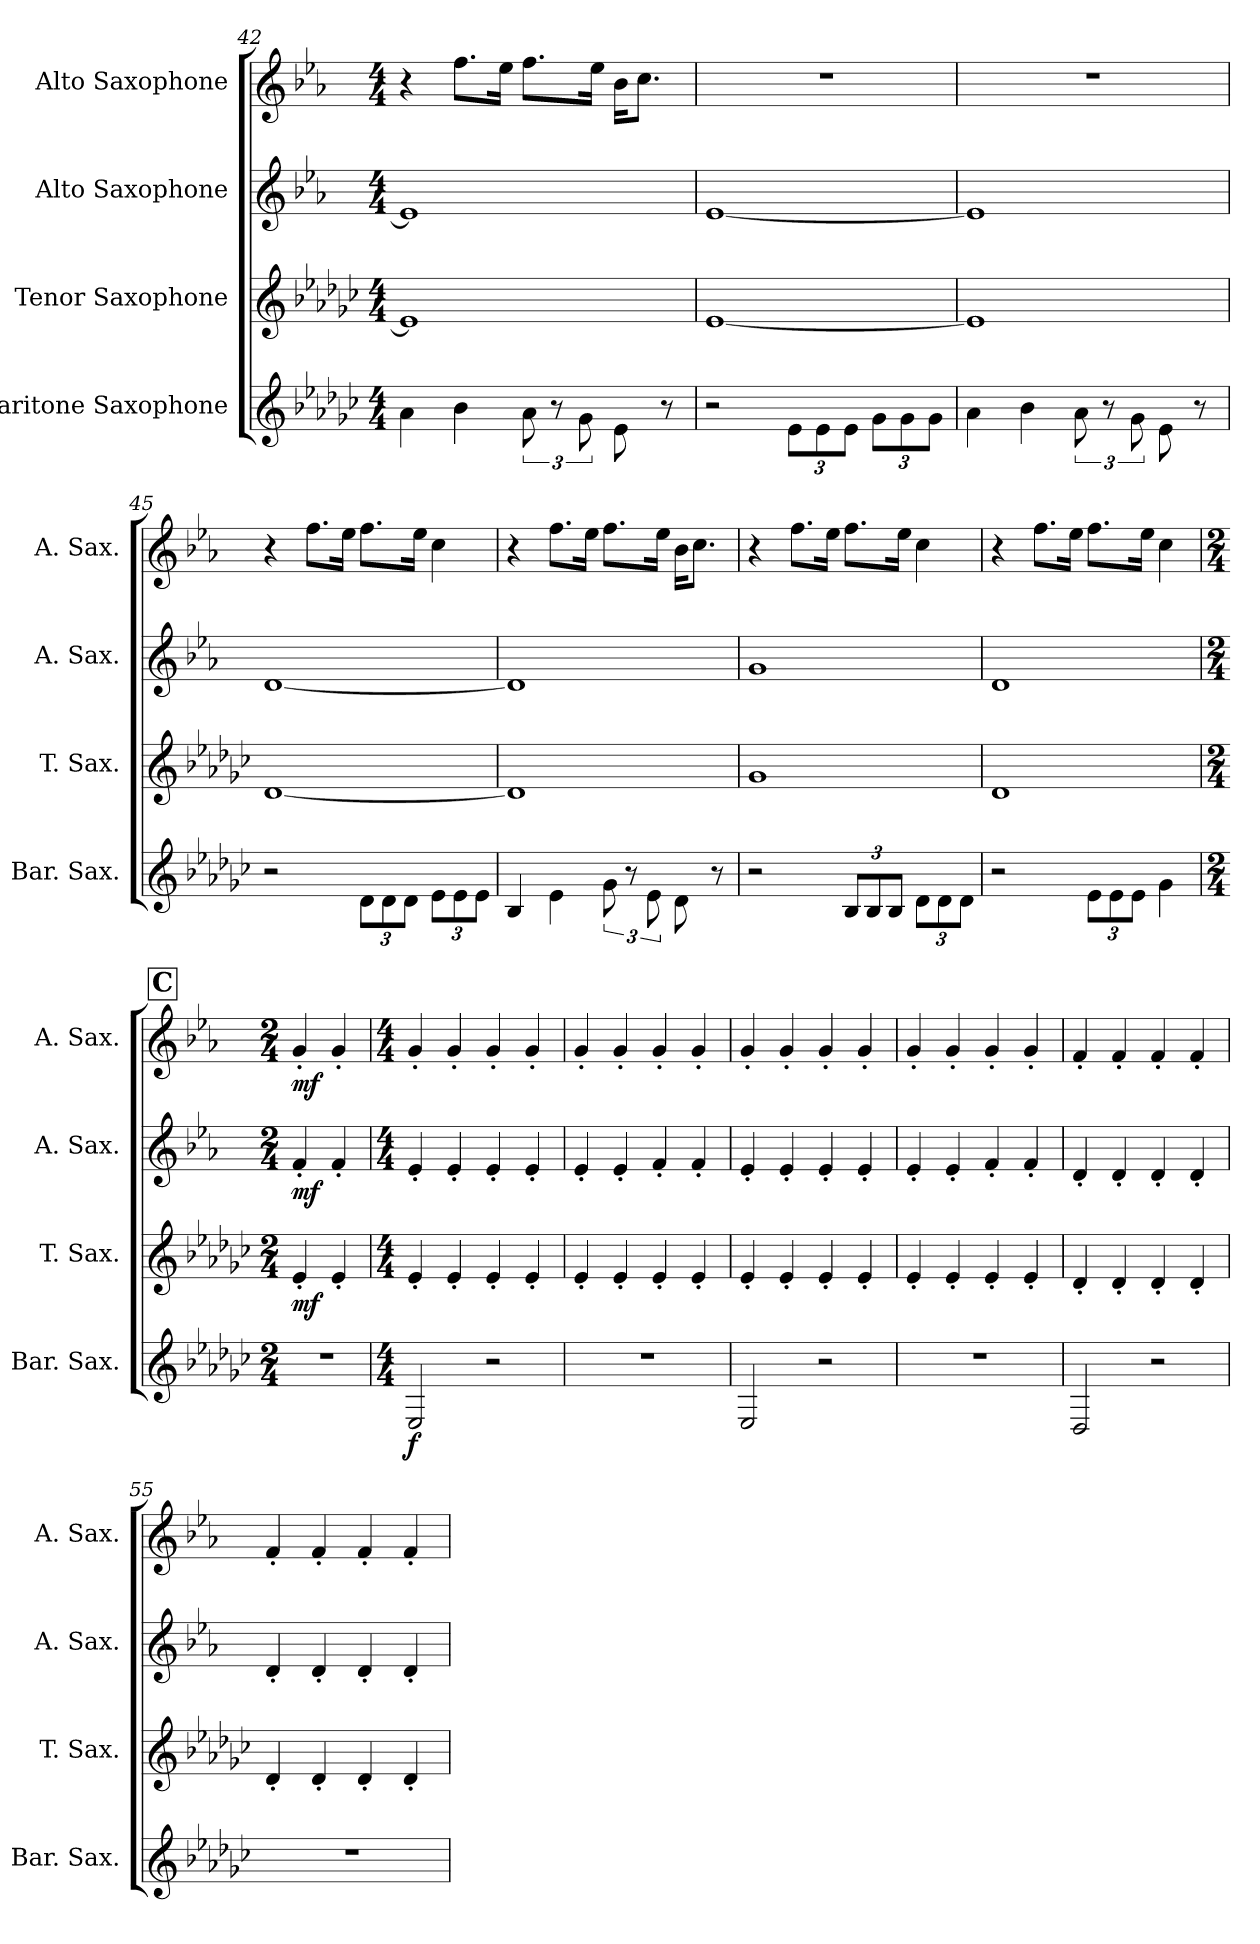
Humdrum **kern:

**kern	**dynam	**kern	**dynam	**kern	**dynam	**kern	**dynam
*part4	*part4	*part3	*part3	*part2	*part2	*part1	*part1
*staff4	*staff4	*staff3	*staff3	*staff2	*staff2	*staff1	*staff1
*I"Baritone Saxophone	*	*I"Tenor Saxophone	*	*I"Alto Saxophone	*	*I"Alto Saxophone	*
*I'Bar. Sax.	*	*I'T. Sax.	*	*I'A. Sax.	*	*I'A. Sax.	*
*clefG2	*	*clefG2	*	*clefG2	*	*clefG2	*
*ITrd12c21	*	*ITrd8c14	*	*ITrd5c9	*	*ITrd5c9	*
*k[b-e-a-d-g-c-]	*	*k[b-e-a-d-g-c-]	*	*k[b-e-a-d-g-c-]	*	*k[b-e-a-d-g-c-]	*
*G-:	*	*G-:	*	*G-:	*	*G-:	*
*M4/4	*	*M4/4	*	*M4/4	*	*M4/4	*
=42	=42	=42	=42	=42	=42	=42	=42
4A-\	.	1E-]	.	1G-]	.	4r	.
4B-\	.	.	.	.	.	8.a-\L	.
.	.	.	.	.	.	16g-\Jk	.
12A-\	.	.	.	.	.	8.a-\L	.
12r	.	.	.	.	.	.	.
12G-\	.	.	.	.	.	.	.
.	.	.	.	.	.	16g-\Jk	.
8E-\	.	.	.	.	.	16d-\KL	.
.	.	.	.	.	.	8.e-\J	.
8r	.	.	.	.	.	.	.
=43	=43	=43	=43	=43	=43	=43	=43
2r	.	[1E-	.	[1G-	.	1r	.
*Xbrackettup	*	*	*	*	*	*	*
12E-\L	.	.	.	.	.	.	.
12E-\	.	.	.	.	.	.	.
12E-\J	.	.	.	.	.	.	.
12G-\L	.	.	.	.	.	.	.
12G-\	.	.	.	.	.	.	.
12G-\J	.	.	.	.	.	.	.
=44	=44	=44	=44	=44	=44	=44	=44
4A-\	.	1E-]	.	1G-]	.	1r	.
4B-\	.	.	.	.	.	.	.
*brackettup	*	*	*	*	*	*	*
12A-\	.	.	.	.	.	.	.
12r	.	.	.	.	.	.	.
12G-\	.	.	.	.	.	.	.
8E-\	.	.	.	.	.	.	.
8r	.	.	.	.	.	.	.
!!LO:LB:g=z
=45	=45	=45	=45	=45	=45	=45	=45
2r	.	[1D-	.	[1F	.	4r	.
.	.	.	.	.	.	8.a-\L	.
.	.	.	.	.	.	16g-\Jk	.
*Xbrackettup	*	*	*	*	*	*	*
12D-\L	.	.	.	.	.	8.a-\L	.
12D-\	.	.	.	.	.	.	.
12D-\J	.	.	.	.	.	.	.
.	.	.	.	.	.	16g-\Jk	.
12E-\L	.	.	.	.	.	4e-\	.
12E-\	.	.	.	.	.	.	.
12E-\J	.	.	.	.	.	.	.
=46	=46	=46	=46	=46	=46	=46	=46
4BB-/	.	1D-]	.	1F]	.	4r	.
4E-\	.	.	.	.	.	8.a-\L	.
.	.	.	.	.	.	16g-\Jk	.
*brackettup	*	*	*	*	*	*	*
12G-\	.	.	.	.	.	8.a-\L	.
12r	.	.	.	.	.	.	.
12E-\	.	.	.	.	.	.	.
.	.	.	.	.	.	16g-\Jk	.
8D-\	.	.	.	.	.	16d-\KL	.
.	.	.	.	.	.	8.e-\J	.
8r	.	.	.	.	.	.	.
=47	=47	=47	=47	=47	=47	=47	=47
2r	.	1G-	.	1B-	.	4r	.
.	.	.	.	.	.	8.a-\L	.
.	.	.	.	.	.	16g-\Jk	.
*Xbrackettup	*	*	*	*	*	*	*
12BB-/L	.	.	.	.	.	8.a-\L	.
12BB-/	.	.	.	.	.	.	.
12BB-/J	.	.	.	.	.	.	.
.	.	.	.	.	.	16g-\Jk	.
12D-\L	.	.	.	.	.	4e-\	.
12D-\	.	.	.	.	.	.	.
12D-\J	.	.	.	.	.	.	.
=48	=48	=48	=48	=48	=48	=48	=48
2r	.	1D-	.	1F	.	4r	.
.	.	.	.	.	.	8.a-\L	.
.	.	.	.	.	.	16g-\Jk	.
12E-\L	.	.	.	.	.	8.a-\L	.
12E-\	.	.	.	.	.	.	.
12E-\J	.	.	.	.	.	.	.
.	.	.	.	.	.	16g-\Jk	.
4G-\	.	.	.	.	.	4e-\	.
!!LO:LB:g=z
!!LO:REH:place=s1:a:t=C
=49	=49	=49	=49	=49	=49	=49	=49
*M2/4	*	*M2/4	*	*M2/4	*	*M2/4	*
!	!	!	!LO:DY:b	!	!LO:DY:b	!	!LO:DY:b
2r	.	4E-'/	mf	4A-'/	mf	4B-'/	mf
.	.	4E-'/	.	4A-'/	.	4B-'/	.
=50	=50	=50	=50	=50	=50	=50	=50
*M4/4	*	*M4/4	*	*M4/4	*	*M4/4	*
!	!LO:DY:b	!	!	!	!	!	!
2EE-/	f	4E-'/	.	4G-'/	.	4B-'/	.
.	.	4E-'/	.	4G-'/	.	4B-'/	.
2r	.	4E-'/	.	4G-'/	.	4B-'/	.
.	.	4E-'/	.	4G-'/	.	4B-'/	.
=51	=51	=51	=51	=51	=51	=51	=51
1r	.	4E-'/	.	4G-'/	.	4B-'/	.
.	.	4E-'/	.	4G-'/	.	4B-'/	.
.	.	4E-'/	.	4A-'/	.	4B-'/	.
.	.	4E-'/	.	4A-'/	.	4B-'/	.
=52	=52	=52	=52	=52	=52	=52	=52
2EE-/	.	4E-'/	.	4G-'/	.	4B-'/	.
.	.	4E-'/	.	4G-'/	.	4B-'/	.
2r	.	4E-'/	.	4G-'/	.	4B-'/	.
.	.	4E-'/	.	4G-'/	.	4B-'/	.
=53	=53	=53	=53	=53	=53	=53	=53
1r	.	4E-'/	.	4G-'/	.	4B-'/	.
.	.	4E-'/	.	4G-'/	.	4B-'/	.
.	.	4E-'/	.	4A-'/	.	4B-'/	.
.	.	4E-'/	.	4A-'/	.	4B-'/	.
=54	=54	=54	=54	=54	=54	=54	=54
2DD-/	.	4D-'/	.	4F'/	.	4A-'/	.
.	.	4D-'/	.	4F'/	.	4A-'/	.
2r	.	4D-'/	.	4F'/	.	4A-'/	.
.	.	4D-'/	.	4F'/	.	4A-'/	.
=55	=55	=55	=55	=55	=55	=55	=55
1r	.	4D-'/	.	4F'/	.	4A-'/	.
.	.	4D-'/	.	4F'/	.	4A-'/	.
.	.	4D-'/	.	4F'/	.	4A-'/	.
.	.	4D-'/	.	4F'/	.	4A-'/	.
=	=	=	=	=	=	=	=
*-	*-	*-	*-	*-	*-	*-	*-
